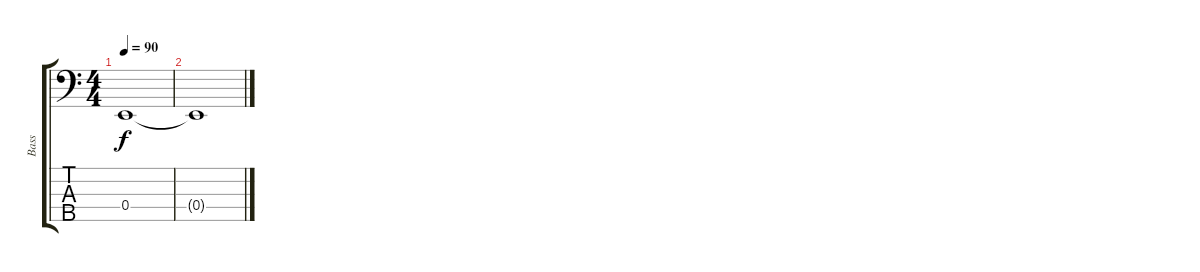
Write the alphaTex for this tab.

\track ("Bass " "Bass ") {instrument electricbassfinger}
\staff {score tabs}
\tuning (G2 D2 A1 E1 B0) {hide}
\ts (4 4)
\tempo 90
\clef f4
\ks c
0.4{t}.1{dy f} |
0.4{t}.1
